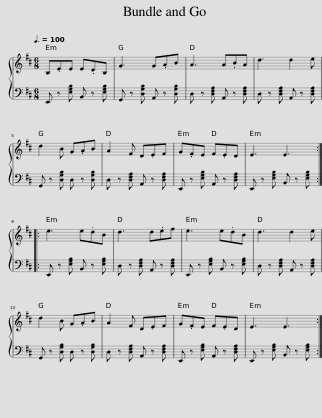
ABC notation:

X:1
%%score { 1 | 2 }
L:1/8
Q:3/8=100
M:6/8
I:linebreak $
K:D
V:1 treble
V:2 bass
V:1
 B,.EE E.DB, | G3 G.AB | A3 A.BA | d3 d2 e |$ d2 B G.AB | %5
 A2 F D.EF | G.FE F.ED | E3 E3 ::$ e3 e.dB | d3 d.ef | %10
 e3 e.dB | d3 d2 e |$ d2 B G.AB | A2 F D.EF | G.FE F.ED | %15
 E3 E3 :| %16
V:2
 E,, z [E,G,B,] B,, z [E,G,B,] | G,, z [D,G,B,] A,, z [D,G,B,] | D, z [D,F,A,] A,, z [D,F,A,] | D, z [D,F,A,] A,, z [D,F,A,] |$ G,, z [D,G,B,] D, z [D,G,B,] | %5
 D, z [D,F,A,] A,, z [D,F,A,] | E,, z [E,G,B,] A,, z [D,F,A,] | E,, z [E,G,B,] B,, z [E,G,B,] ::$ E,, z [E,G,B,] B,, z [E,G,B,] | D, z [D,F,A,] A,, z [D,F,A,] | %10
 E,, z [E,G,B,] B,, z [E,G,B,] | D, z [D,F,A,] A,, z [D,F,A,] |$ G,, z [D,G,B,] D, z [D,G,B,] | D, z [D,F,A,] A,, z [D,F,A,] | E,, z [E,G,B,] A,, z [D,F,A,] | %15
 E,, z [E,G,B,] B,, z [E,G,B,] :| %16
